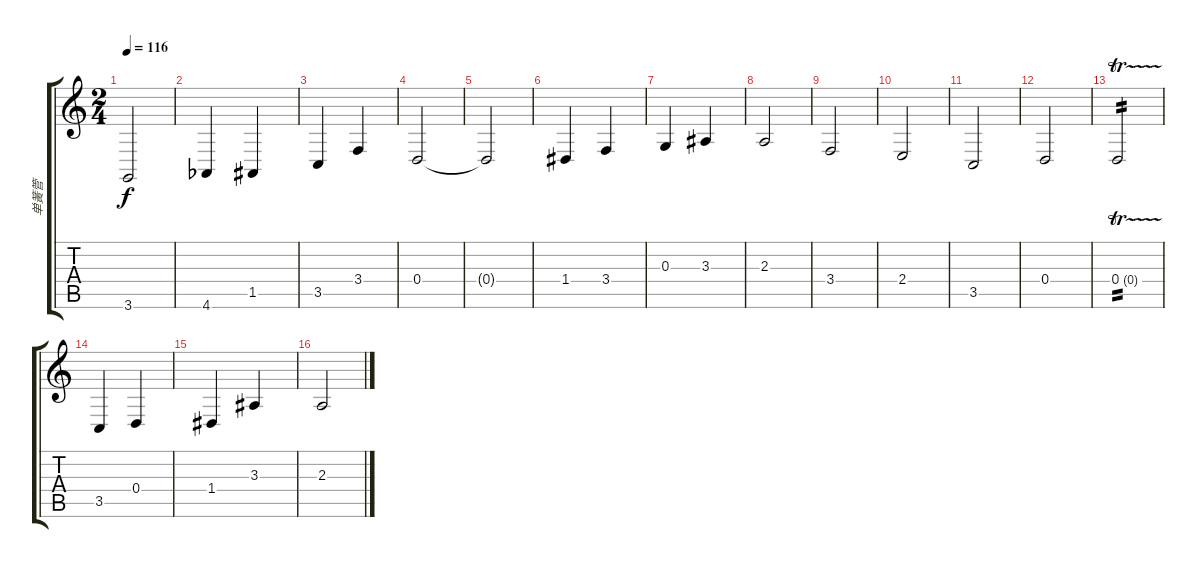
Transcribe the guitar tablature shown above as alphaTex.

\track ("单簧管" "单簧管") {instrument clarinet}
\staff {score tabs}
\tuning (E4 B3 G3 D3 A2 E2) {hide}
\ts (2 4)
\tempo 116
\clef g2
\ks c
3.6.2{dy f} |
4.6{acc b}.4 1.5.4 |
3.5.4 3.4.4 |
0.4.2 |
0.4{t}.2 |
1.4.4 3.4.4 |
0.3.4 3.3.4 |
2.3.2 |
3.4.2 |
2.4.2 |
3.5.2 |
0.4.2 |
0.4{tr (0 16)}.2{tp 2} |
3.5.4 0.4.4 |
1.4.4 3.3.4 |
2.3.2
